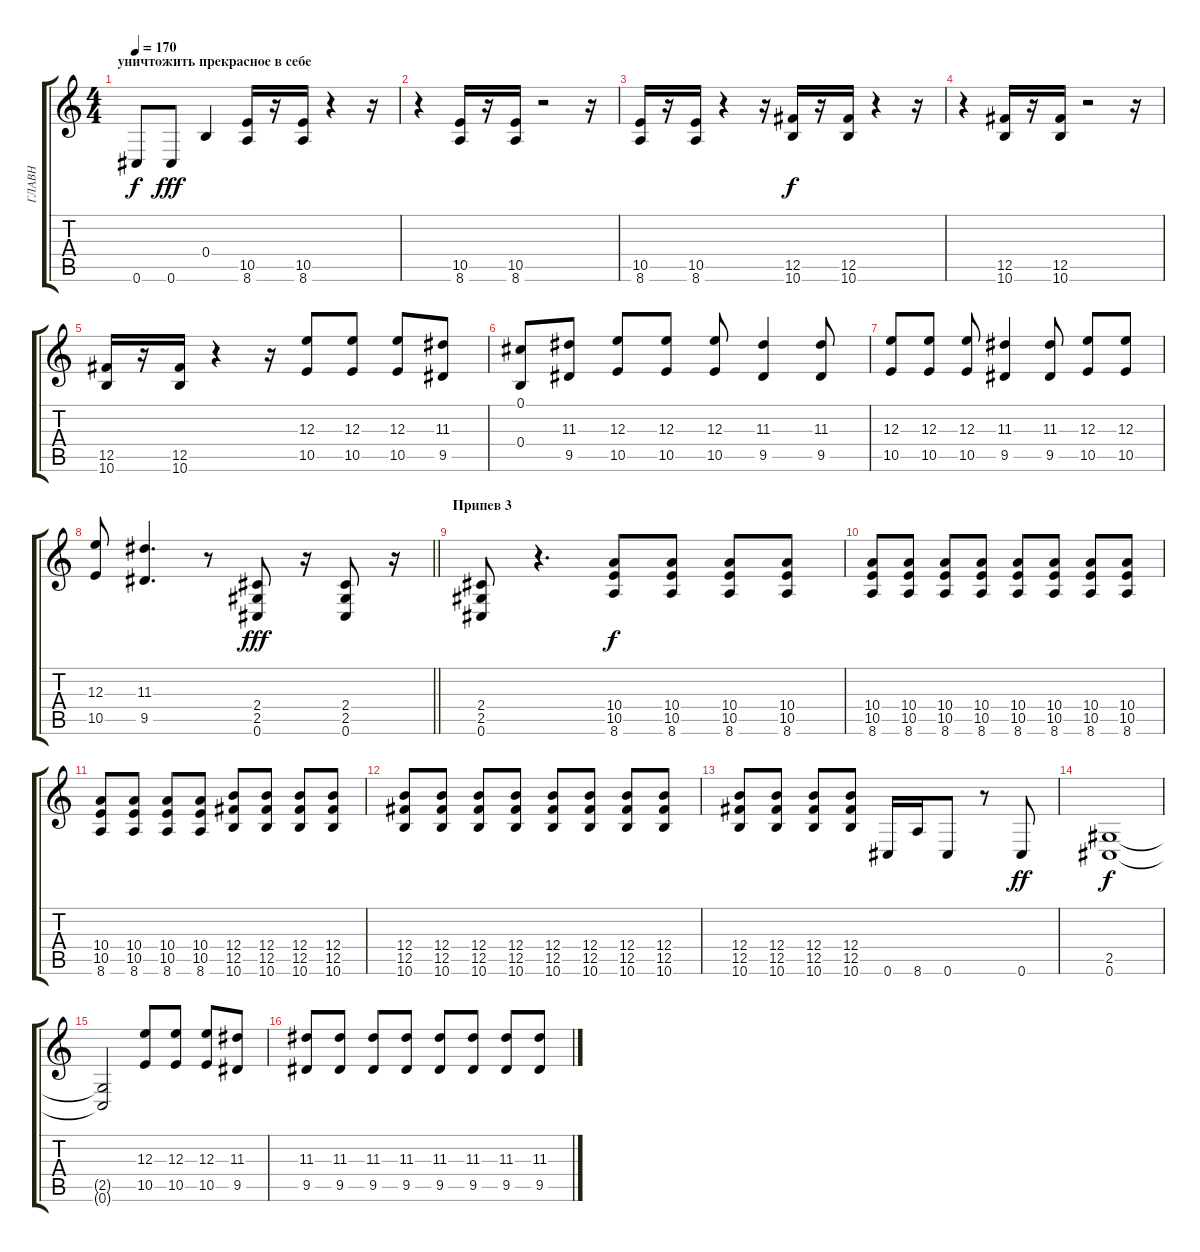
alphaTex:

\track ("ГЛАВН" "ГЛАВН") {instrument overdrivenguitar}
\staff {score tabs}
\tuning (Db4 Ab3 E3 B2 Gb2 Db2) {hide}
\ts (4 4)
\section ("" "уничтожить прекрасное в себе")
\tempo 170
\clef g2
\ks c
0.6{t}.8{dy f} 0.6.8{dy fff} 0.4.4 (10.5 8.6).16 r.16 (10.5 8.6).16 r.4 r.16 |
r.4 (10.5 8.6).16 r.16 (10.5 8.6).16 r.2 r.16 |
(10.5 8.6).16 r.16 (10.5 8.6).16 r.4 r.16 (12.5 10.6).16{dy f} r.16 (12.5 10.6).16 r.4 r.16 |
r.4 (12.5 10.6).16 r.16 (12.5 10.6).16 r.2 r.16 |
(12.5 10.6).16 r.16 (12.5 10.6).16 r.4 r.16 (12.3 10.5).8 (12.3 10.5).8 (12.3 10.5).8 (11.3 9.5).8 |
(0.1 0.4).8 (11.3 9.5).8 (12.3 10.5).8 (12.3 10.5).8 (12.3 10.5).8 (11.3 9.5).4 (11.3 9.5).8 |
(12.3 10.5).8 (12.3 10.5).8 (12.3 10.5).8 (11.3 9.5).4 (11.3 9.5).8 (12.3 10.5).8 (12.3 10.5).8 |
\barLineRight lightlight
(12.3 10.5).8 (11.3 9.5).4{d} r.8 (2.4 2.5 0.6).8{dy fff} r.16 (2.4 2.5 0.6).8 r.16 |
\section ("" "Припев 3")
(2.4 2.5 0.6).8 r.4{d} (10.4 10.5 8.6).8{dy f} (10.4 10.5 8.6).8 (10.4 10.5 8.6).8 (10.4 10.5 8.6).8 |
(10.4 10.5 8.6).8 (10.4 10.5 8.6).8 (10.4 10.5 8.6).8 (10.4 10.5 8.6).8 (10.4 10.5 8.6).8 (10.4 10.5 8.6).8 (10.4 10.5 8.6).8 (10.4 10.5 8.6).8 |
(10.4 10.5 8.6).8 (10.4 10.5 8.6).8 (10.4 10.5 8.6).8 (10.4 10.5 8.6).8 (12.4 12.5 10.6).8 (12.4 12.5 10.6).8 (12.4 12.5 10.6).8 (12.4 12.5 10.6).8 |
(12.4 12.5 10.6).8 (12.4 12.5 10.6).8 (12.4 12.5 10.6).8 (12.4 12.5 10.6).8 (12.4 12.5 10.6).8 (12.4 12.5 10.6).8 (12.4 12.5 10.6).8 (12.4 12.5 10.6).8 |
(12.4 12.5 10.6).8 (12.4 12.5 10.6).8 (12.4 12.5 10.6).8 (12.4 12.5 10.6).8 0.6.16 8.6.16 0.6.8 r.8 0.6.8{dy ff} |
(2.5 0.6).1{dy f} |
(2.5{t} 0.6{t}).2 (12.3 10.5).8 (12.3 10.5).8 (12.3 10.5).8 (11.3 9.5).8 |
(11.3 9.5).8 (11.3 9.5).8 (11.3 9.5).8 (11.3 9.5).8 (11.3 9.5).8 (11.3 9.5).8 (11.3 9.5).8 (11.3 9.5).8
